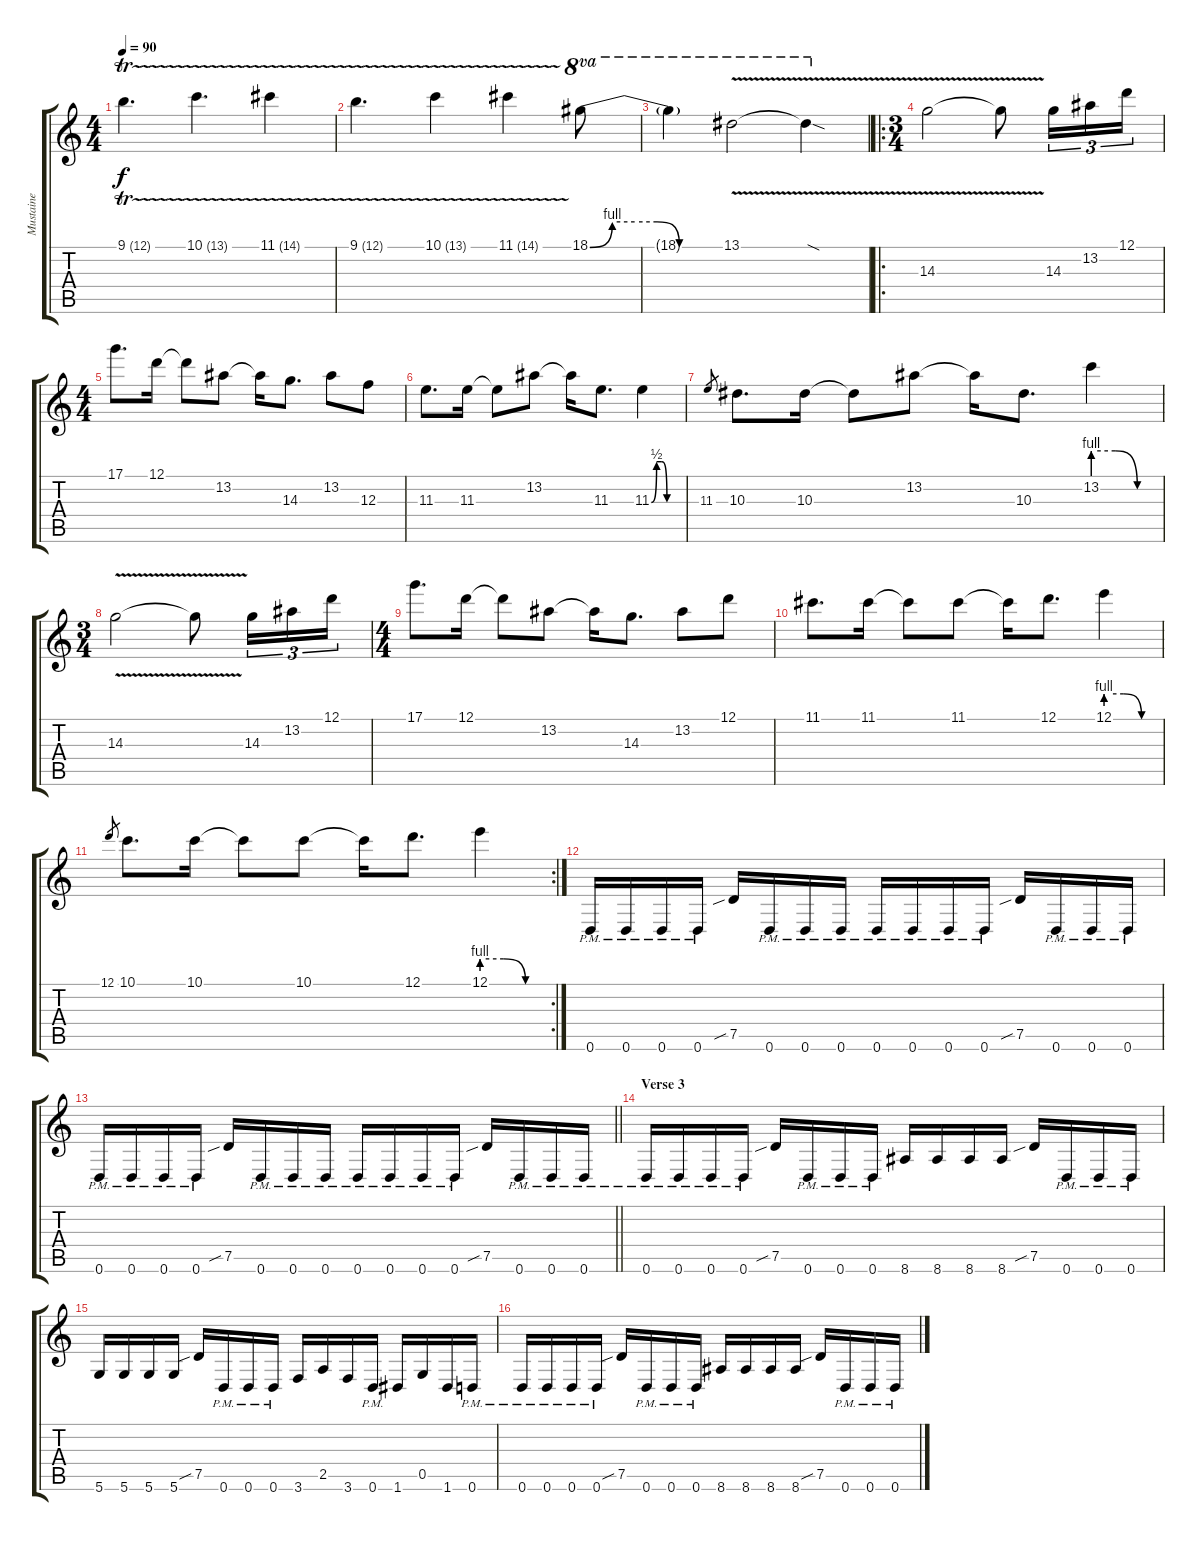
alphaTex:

\track ("Mustaine" "Mustaine") {instrument distortionguitar}
\staff {score tabs}
\tuning (D4 A3 F3 C3 G2 D2) {hide}
\ts (4 4)
\tempo 90
\clef g2
\ks c
9.1{tr (12 32)}.4{d dy f} 10.1{tr (13 32)}.4{d} 11.1{tr (14 32)}.4 |
9.1{tr (12 32)}.4{d} 10.1{tr (13 32)}.4 11.1{tr (14 32)}.4 18.1{be (custom 0 0 10 4 20 4 30 4 40 0 60 0)}.8{ot 8va} |
18.1{t}.4{ot 8va} 13.1{v}.2{ot 8va} 13.1{sod t}.4{ot 8va} |
\ro
\ts (3 4)
14.3{v}.2 14.3{t}.8 14.3.16{tu (3 2)} 13.2.16{tu (3 2)} 12.1.16{tu (3 2)} |
\ts (4 4)
17.1.8{d} 12.1.16 12.1{t}.8 13.2.8 13.2{t}.16 14.3.8{d} 13.2.8 12.3.8 |
11.3.8{d} 11.3.16 11.3{t}.8 13.2.8 13.2{t}.16 11.3.8{d} 11.3{be (custom 0 0 10 2 20 2 30 0 60 0)}.4 |
11.3.8{gr} 10.3.8{d} 10.3.16 10.3{t}.8 13.2.8 13.2{t}.16 10.3.8{d} 13.2{be (custom 0 4 20 4 40 0 60 0)}.4 |
\ts (3 4)
14.3{v}.2 14.3{t}.8 14.3.16{tu (3 2)} 13.2.16{tu (3 2)} 12.1.16{tu (3 2)} |
\ts (4 4)
17.1.8{d} 12.1.16 12.1{t}.8 13.2.8 13.2{t}.16 14.3.8{d} 13.2.8 12.1.8 |
11.1.8{d} 11.1.16 11.1{t}.8 11.1.8 11.1{t}.16 12.1.8{d} 12.1{be (custom 0 4 20 4 40 0 60 0)}.4 |
\rc 2
12.1.8{gr} 10.1.8{d} 10.1.16 10.1{t}.8 10.1.8 10.1{t}.16 12.1.8{d} 12.1{be (custom 0 4 20 4 40 0 60 0)}.4 |
0.6{pm}.16 0.6{pm}.16 0.6{pm}.16 0.6{pm}.16 7.5{sib}.16 0.6{pm}.16 0.6{pm}.16 0.6{pm}.16 0.6{pm}.16 0.6{pm}.16 0.6{pm}.16 0.6{pm}.16 7.5{sib}.16 0.6{pm}.16 0.6{pm}.16 0.6{pm}.16 |
\barLineRight lightlight
0.6{pm}.16 0.6{pm}.16 0.6{pm}.16 0.6{pm}.16 7.5{sib}.16 0.6{pm}.16 0.6{pm}.16 0.6{pm}.16 0.6{pm}.16 0.6{pm}.16 0.6{pm}.16 0.6{pm}.16 7.5{sib}.16 0.6{pm}.16 0.6{pm}.16 0.6{pm}.16 |
\section ("" "Verse 3")
0.6{pm}.16 0.6{pm}.16 0.6{pm}.16 0.6{pm}.16 7.5{sib}.16 0.6{pm}.16 0.6{pm}.16 0.6{pm}.16 8.6.16 8.6.16 8.6.16 8.6.16 7.5{sib}.16 0.6{pm}.16 0.6{pm}.16 0.6{pm}.16 |
5.6.16 5.6.16 5.6.16 5.6.16 7.5{sib}.16 0.6{pm}.16 0.6{pm}.16 0.6{pm}.16 3.6.16 2.5.16 3.6.16 0.6{pm}.16 1.6.16 0.5.16 1.6.16 0.6{pm}.16 |
0.6{pm}.16 0.6{pm}.16 0.6{pm}.16 0.6{pm}.16 7.5{sib}.16 0.6{pm}.16 0.6{pm}.16 0.6{pm}.16 8.6.16 8.6.16 8.6.16 8.6.16 7.5{sib}.16 0.6{pm}.16 0.6{pm}.16 0.6{pm}.16
